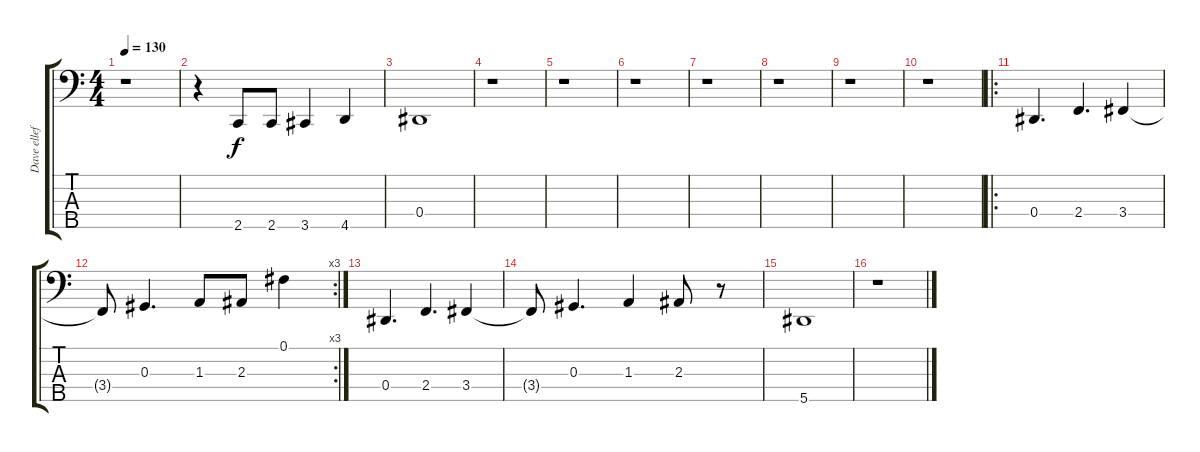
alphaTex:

\track ("Dave ellefson" "Dave ellef") {instrument electricbasspick}
\staff {score tabs}
\tuning (Gb2 Db2 Ab1 Eb1 Bb0) {hide}
\ts (4 4)
\tempo 130
\clef f4
\ks c
r.1{dy f} |
r.4 2.5.8 2.5.8 3.5.4 4.5.4 |
0.4.1 |
r.1 |
r.1 |
r.1 |
r.1 |
r.1 |
r.1 |
r.1 |
\ro
0.4.4{d} 2.4.4{d} 3.4.4 |
\rc 3
3.4{t}.8 0.3.4{d} 1.3.8 2.3.8 0.1.4 |
0.4.4{d} 2.4.4{d} 3.4.4 |
3.4{t}.8 0.3.4{d} 1.3.4 2.3.8 r.8 |
5.5.1 |
r.1
